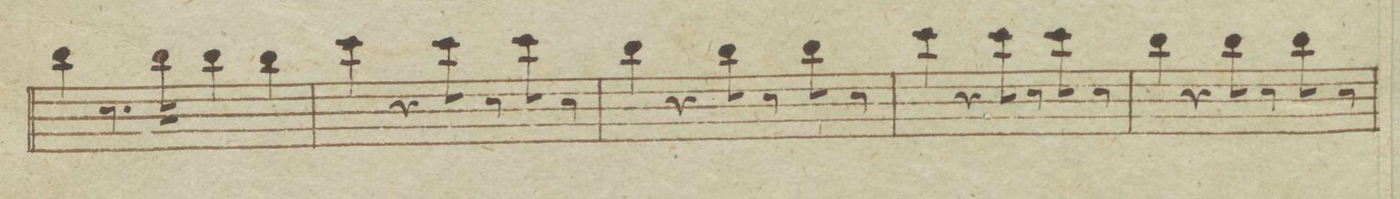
**kern	**dynam
*I"Flautto Secondo	*
*clefG2	*
*k[b-e-]	*
*met(c)	*
*M4/4	*
4bb-\	.
8.r	.
16bb-\	.
4bb-\	.
4bb-\	.
=12	=12
4ccc\	.
4r	.
8ccc\	.
8r	.
8ccc\	.
8r	.
=13	=13
4bb-\	.
4r	.
8bb-\	.
8r	.
8bb-\	.
8r	.
=14	=14
4ccc\	.
4r	.
8ccc\	.
8r	.
8ccc\	.
8r	.
=15	=15
4bb-\	.
4r	.
8bb-\	.
8r	.
8bb-\	.
8r	.
=16	=16
*-	*-
